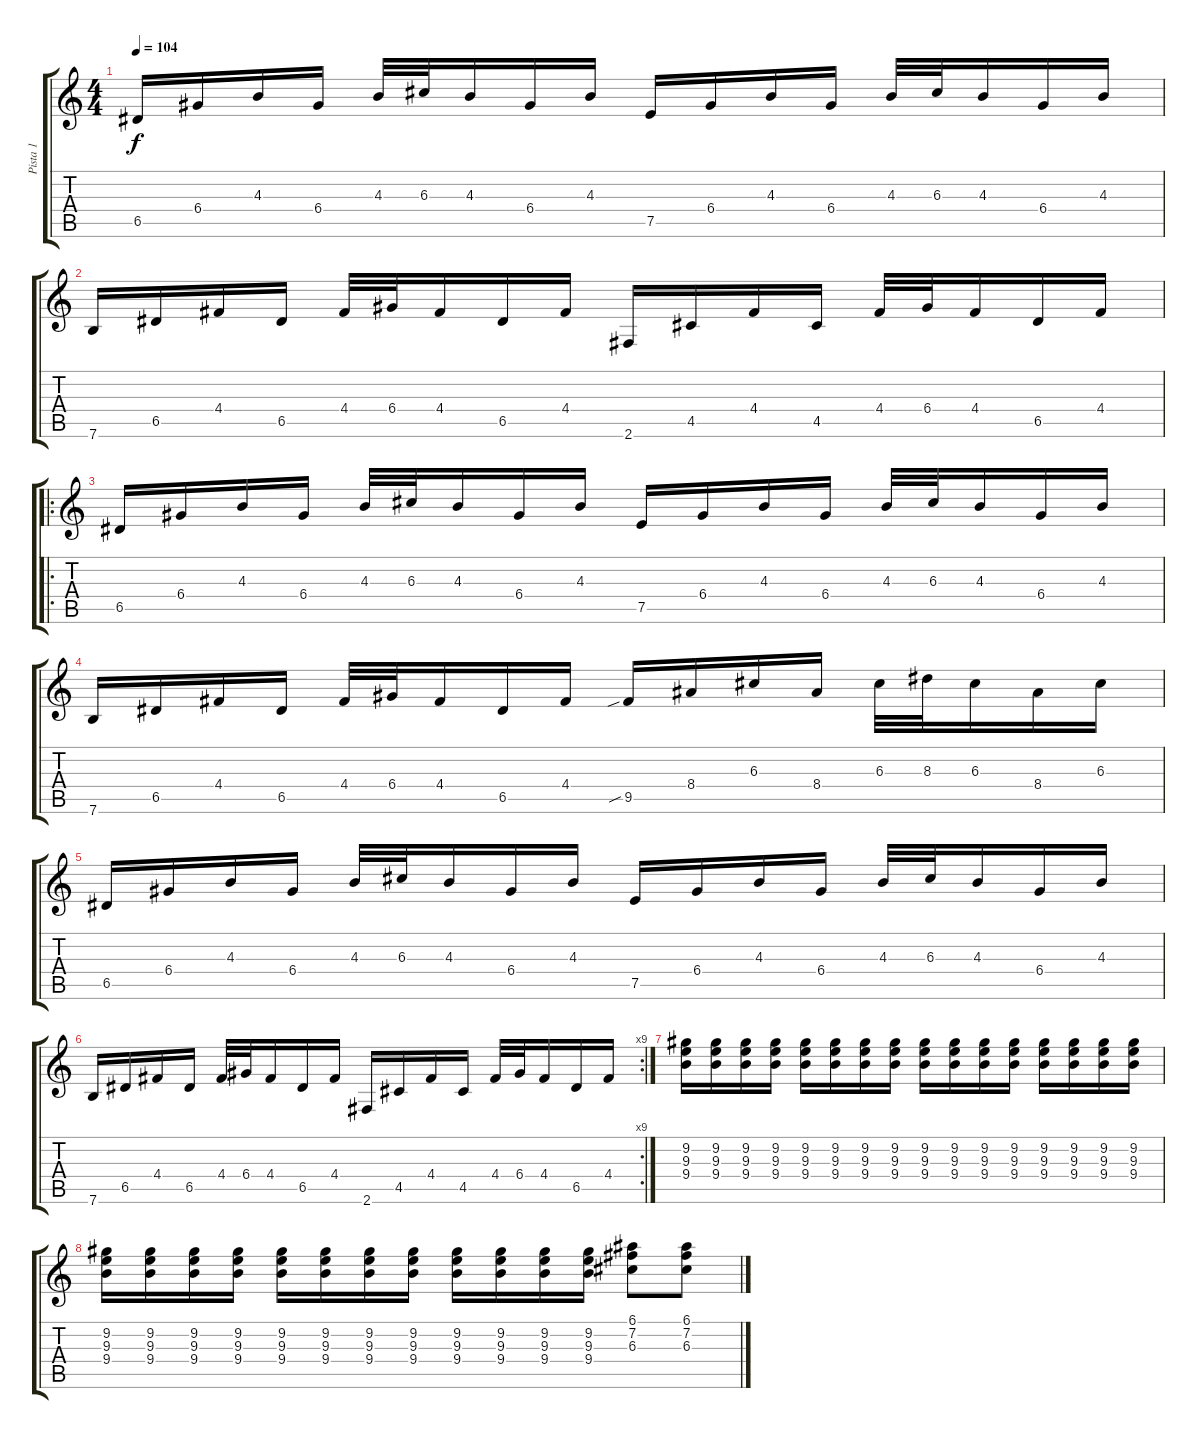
\track ("Pista 1" "Pista 1") {instrument electricguitarclean}
\staff {score tabs}
\tuning (E4 B3 G3 D3 A2 E2) {hide}
\ts (4 4)
\tempo 104
\clef g2
\ks c
6.5.16{dy f} 6.4.16 4.3.16 6.4.16 4.3.32 6.3.32 4.3.16 6.4.16 4.3.16 7.5.16 6.4.16 4.3.16 6.4.16 4.3.32 6.3.32 4.3.16 6.4.16 4.3.16 |
7.6.16 6.5.16 4.4.16 6.5.16 4.4.32 6.4.32 4.4.16 6.5.16 4.4.16 2.6.16 4.5.16 4.4.16 4.5.16 4.4.32 6.4.32 4.4.16 6.5.16 4.4.16 |
\ro
6.5.16 6.4.16 4.3.16 6.4.16 4.3.32 6.3.32 4.3.16 6.4.16 4.3.16 7.5.16 6.4.16 4.3.16 6.4.16 4.3.32 6.3.32 4.3.16 6.4.16 4.3.16 |
7.6.16 6.5.16 4.4.16 6.5.16 4.4.32 6.4.32 4.4.16 6.5.16 4.4.16 9.5{sib}.16 8.4.16 6.3.16 8.4.16 6.3.32 8.3.32 6.3.16 8.4.16 6.3.16 |
6.5.16 6.4.16 4.3.16 6.4.16 4.3.32 6.3.32 4.3.16 6.4.16 4.3.16 7.5.16 6.4.16 4.3.16 6.4.16 4.3.32 6.3.32 4.3.16 6.4.16 4.3.16 |
\rc 9
7.6.16 6.5.16 4.4.16 6.5.16 4.4.32 6.4.32 4.4.16 6.5.16 4.4.16 2.6.16 4.5.16 4.4.16 4.5.16 4.4.32 6.4.32 4.4.16 6.5.16 4.4.16 |
(9.2 9.3 9.4).16 (9.2 9.3 9.4).16 (9.2 9.3 9.4).16 (9.2 9.3 9.4).16 (9.2 9.3 9.4).16 (9.2 9.3 9.4).16 (9.2 9.3 9.4).16 (9.2 9.3 9.4).16 (9.2 9.3 9.4).16 (9.2 9.3 9.4).16 (9.2 9.3 9.4).16 (9.2 9.3 9.4).16 (9.2 9.3 9.4).16 (9.2 9.3 9.4).16 (9.2 9.3 9.4).16 (9.2 9.3 9.4).16 |
(9.2 9.3 9.4).16 (9.2 9.3 9.4).16 (9.2 9.3 9.4).16 (9.2 9.3 9.4).16 (9.2 9.3 9.4).16 (9.2 9.3 9.4).16 (9.2 9.3 9.4).16 (9.2 9.3 9.4).16 (9.2 9.3 9.4).16 (9.2 9.3 9.4).16 (9.2 9.3 9.4).16 (9.2 9.3 9.4).16 (6.1 7.2 6.3).8 (6.1 7.2 6.3).8
